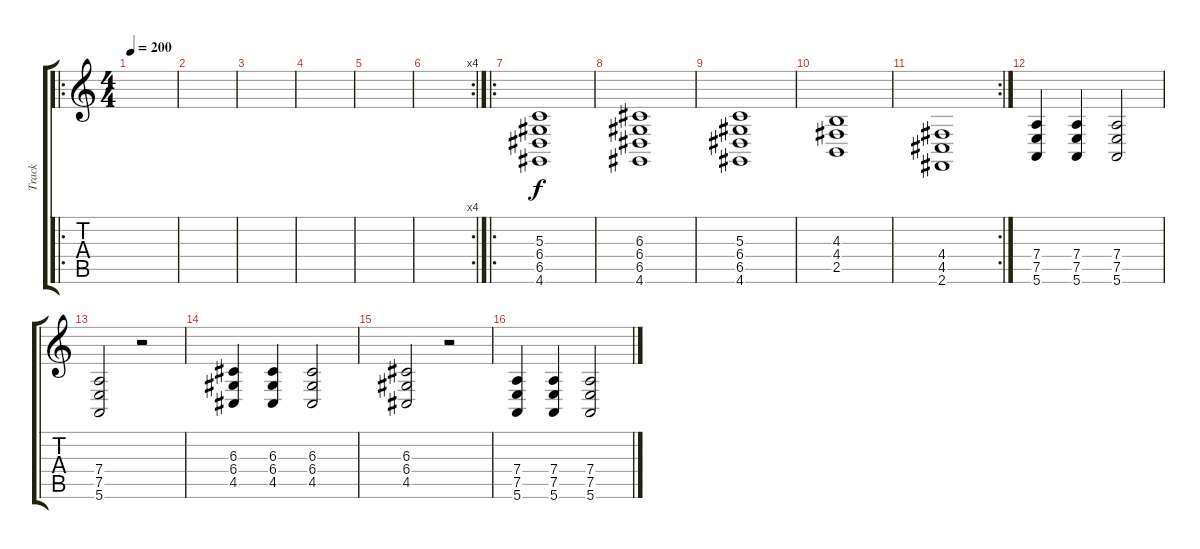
\track ("Track" "Track") {instrument cello}
\staff {score tabs}
\tuning (E4 B3 G3 D3 A2 E2) {hide}
\ro
\ts (4 4)
\tempo 200
\clef g2
\ks c
|
|
|
|
|
\rc 4
|
\ro
(5.3 6.4 6.5 4.6).1 |
(6.3 6.4 6.5 4.6).1 |
(5.3 6.4 6.5 4.6).1 |
(4.3 4.4 2.5).1 |
\rc 2
(4.4 4.5 2.6).1 |
(7.4 7.5 5.6).4 (7.4 7.5 5.6).4 (7.4 7.5 5.6).2 |
(7.4 7.5 5.6).2 r.2 |
(6.3 6.4 4.5).4 (6.3 6.4 4.5).4 (6.3 6.4 4.5).2 |
(6.3 6.4 4.5).2 r.2 |
(7.4 7.5 5.6).4 (7.4 7.5 5.6).4 (7.4 7.5 5.6).2
